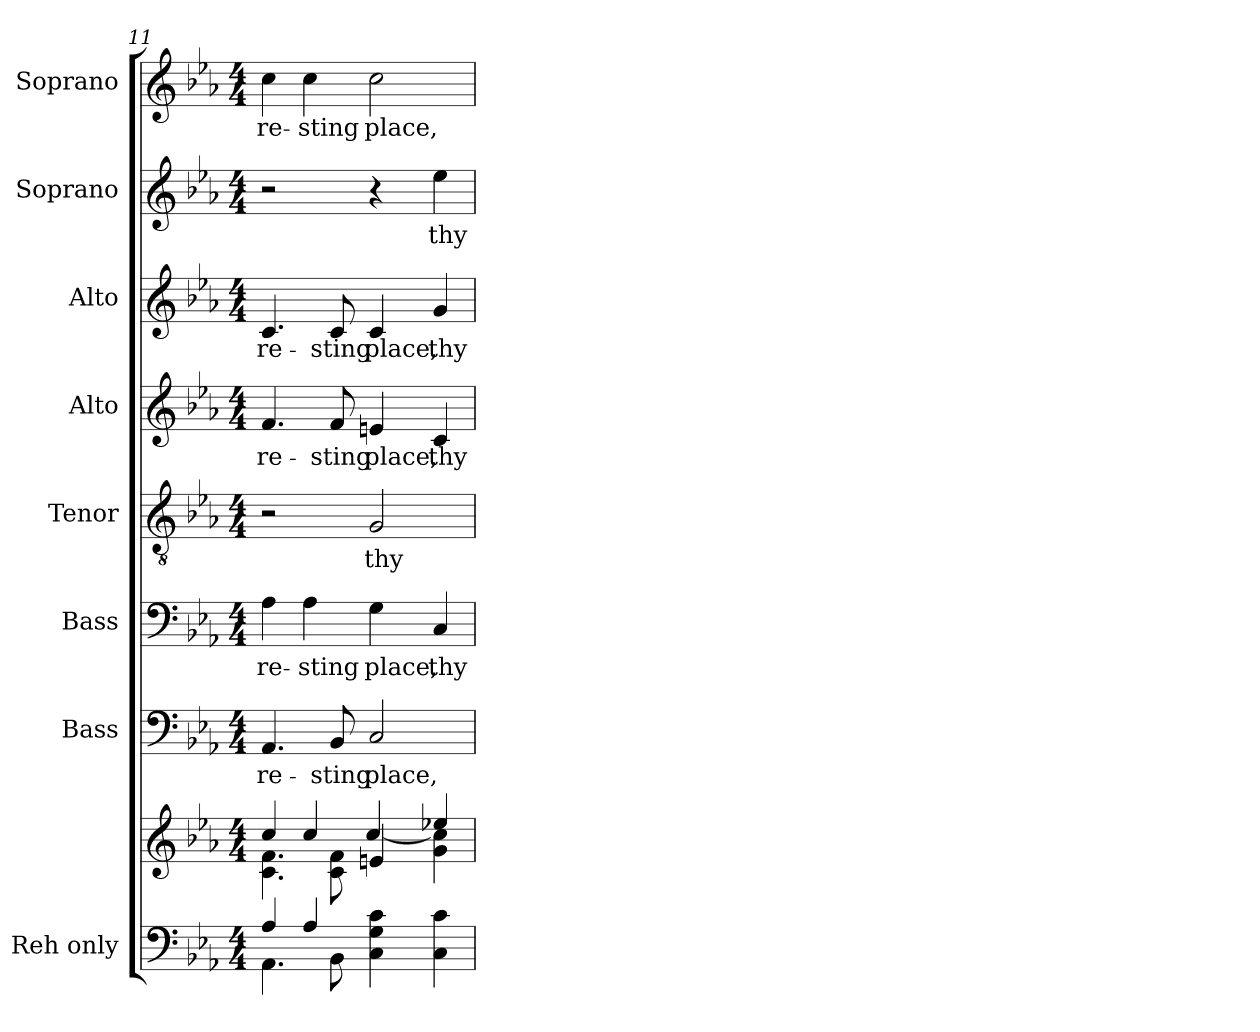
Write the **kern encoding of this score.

**kern	**kern	**kern	**text	**kern	**text	**kern	**text	**kern	**text	**kern	**text	**kern	**text	**kern	**text
*part8	*part8	*part7	*part7	*part6	*part6	*part5	*part5	*part4	*part4	*part3	*part3	*part2	*part2	*part1	*part1
*staff9	*staff8	*staff7	*staff7	*staff6	*staff6	*staff5	*staff5	*staff4	*staff4	*staff3	*staff3	*staff2	*staff2	*staff1	*staff1
*I"Reh only	*	*I"Bass	*	*I"Bass	*	*I"Tenor	*	*I"Alto	*	*I"Alto	*	*I"Soprano	*	*I"Soprano	*
*I'Reh only	*	*I'B.	*	*I'B.	*	*I'T.	*	*I'A.	*	*I'A.	*	*I'S.	*	*I'S.	*
*clefF4	*clefG2	*clefF4	*	*clefF4	*	*clefGv2	*	*clefG2	*	*clefG2	*	*clefG2	*	*clefG2	*
*	*	*	*	*	*	*ITrd7c12	*	*	*	*	*	*	*	*	*
*k[b-e-a-]	*k[b-e-a-]	*k[b-e-a-]	*	*k[b-e-a-]	*	*k[b-e-a-]	*	*k[b-e-a-]	*	*k[b-e-a-]	*	*k[b-e-a-]	*	*k[b-e-a-]	*
*E-:	*E-:	*E-:	*	*E-:	*	*E-:	*	*E-:	*	*E-:	*	*E-:	*	*E-:	*
*M4/4	*M4/4	*M4/4	*	*M4/4	*	*M4/4	*	*M4/4	*	*M4/4	*	*M4/4	*	*M4/4	*
=11	=11	=11	=11	=11	=11	=11	=11	=11	=11	=11	=11	=11	=11	=11	=11
*^	*^	*	*	*	*	*	*	*	*	*	*	*	*	*	*
!	!	!	!	!	!LO:LY:b:color=#000000	!	!	!	!	!	!	!	!	!	!	!	!
!	!	!	!	!	!	!	!LO:LY:b:color=#000000	!	!	!	!	!	!	!	!	!	!
!	!	!	!	!	!	!	!	!	!	!	!LO:LY:b:color=#000000	!	!	!	!	!	!
!	!	!	!	!	!	!	!	!	!	!	!	!	!LO:LY:b:color=#000000	!	!	!	!
!	!	!	!	!	!	!	!	!	!	!	!	!	!	!	!	!	!LO:LY:b:color=#000000
4.AA-i\	4A-i/	4.ci\ 4.fi	4cci/	4.AA-i/	re-	4A-i\	re-	2r	.	4.fi/	re-	4.ci/	-re-	2r	.	4cci\	re-
!	!	!	!	!	!	!	!LO:LY:b:color=#000000	!	!	!	!	!	!	!	!	!	!
!	!	!	!	!	!	!	!	!	!	!	!	!	!	!	!	!	!LO:LY:b:color=#000000
.	4A-i/	.	4cci/	.	.	4A-i\	-sting	.	.	.	.	.	.	.	.	4cci\	-sting
!	!	!	!	!	!LO:LY:b:color=#000000	!	!	!	!	!	!	!	!	!	!	!	!
!	!	!	!	!	!	!	!	!	!	!	!LO:LY:b:color=#000000	!	!	!	!	!	!
!	!	!	!	!	!	!	!	!	!	!	!	!	!LO:LY:b:color=#000000	!	!	!	!
8BB-i\	.	8ci\ 8fi	.	8BB-i/	-sting	.	.	.	.	8fi/	-sting	8ci/	-sting	.	.	.	.
!	!	!	!	!	!LO:LY:b:color=#000000	!	!	!	!	!	!	!	!	!	!	!	!
!	!	!	!	!	!	!	!LO:LY:b:color=#000000	!	!	!	!	!	!	!	!	!	!
!	!	!	!	!	!	!	!	!	!LO:LY:b:color=#000000	!	!	!	!	!	!	!	!
!	!	!	!	!	!	!	!	!	!	!	!LO:LY:b:color=#000000	!	!	!	!	!	!
!	!	!	!	!	!	!	!	!	!	!	!	!	!LO:LY:b:color=#000000	!	!	!	!
!	!	!	!	!	!	!	!	!	!	!	!	!	!	!	!	!	!LO:LY:b:color=#000000
2ryy	4Ci\ 4Gi 4ci	4eni/	[4cci/	2Ci/	place,	4Gi\	place,	2GGi/	thy	4eni/	place,	4ci/	place,	4r	.	2cci\	place,
!	!	!	!	!	!	!	!LO:LY:b:color=#000000	!	!	!	!	!	!	!	!	!	!
!	!	!	!	!	!	!	!	!	!	!	!LO:LY:b:color=#000000	!	!	!	!	!	!
!	!	!	!	!	!	!	!	!	!	!	!	!	!LO:LY:b:color=#000000	!	!	!	!
!	!	!	!	!	!	!	!	!	!	!	!	!	!	!	!LO:LY:b:color=#000000	!	!
.	4Ci\ 4ci	4ee-Xi/	4gi\ 4cci]	.	.	4Ci/	thy	.	.	4ci/	thy	4gi/	thy	4ee-i\	thy	.	.
*v	*v	*	*	*	*	*	*	*	*	*	*	*	*	*	*	*	*
*	*v	*v	*	*	*	*	*	*	*	*	*	*	*	*	*	*
=	=	=	=	=	=	=	=	=	=	=	=	=	=	=	=
*-	*-	*-	*-	*-	*-	*-	*-	*-	*-	*-	*-	*-	*-	*-	*-
